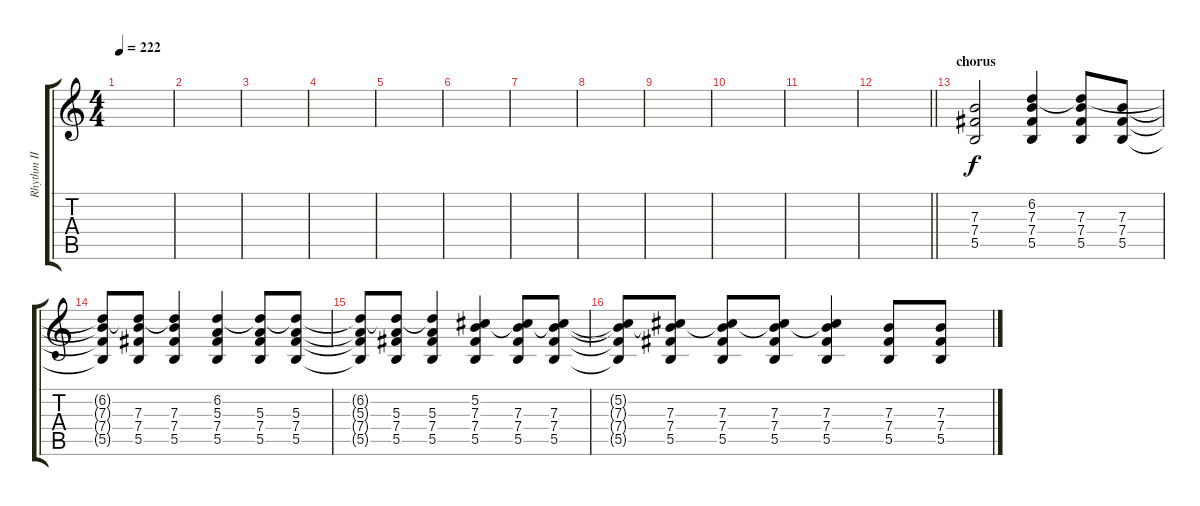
\track ("Rhythm II" "Rhythm II") {instrument distortionguitar}
\staff {score tabs}
\tuning (Db4 Ab3 E3 B2 Gb2 B1) {hide}
\ts (4 4)
\tempo 222
\clef g2
\ks c
|
|
|
|
|
|
|
|
|
|
|
\barLineRight lightlight
|
\section ("" "chorus")
(7.3 7.4 5.5).2{volume 13} (6.2 7.3 7.4 5.5).4 (6.2{t} 7.3 7.4 5.5).8 (7.3 7.4 5.5).8 |
(6.2{t} 7.3{t} 7.4{t} 5.5{t}).8 (6.2{t} 7.3 7.4 5.5).8 (6.2{t} 7.3 7.4 5.5).4 (6.2 5.3 7.4 5.5).4 (6.2{t} 5.3 7.4 5.5).8 (6.2{t} 5.3 7.4 5.5).8 |
(6.2{t} 5.3{t} 7.4{t} 5.5{t}).8 (6.2{t} 5.3 7.4 5.5).8 (6.2{t} 5.3 7.4 5.5).4 (5.2 7.3 7.4 5.5).4 (5.2{t} 7.3 7.4 5.5).8 (5.2{t} 7.3 7.4 5.5).8 |
(5.2{t} 7.3{t} 7.4{t} 5.5{t}).8 (5.2{t} 7.3 7.4 5.5).8 (5.2{t} 7.3 7.4 5.5).8 (5.2{t} 7.3 7.4 5.5).8 (5.2{t} 7.3 7.4 5.5).4 (7.3 7.4 5.5).8 (7.3 7.4 5.5).8
